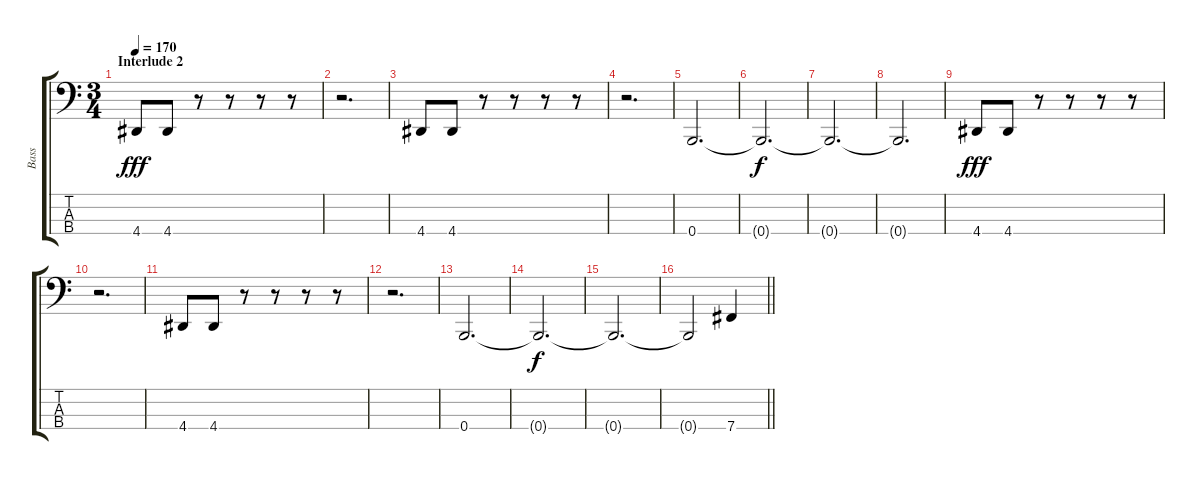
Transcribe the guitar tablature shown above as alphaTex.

\track ("Bass" "Bass") {instrument electricbassfinger}
\staff {score tabs}
\tuning (E2 B1 Gb1 B0) {hide}
\ts (3 4)
\section ("" "Interlude 2")
\tempo 170
\clef f4
\ks c
4.4.8{dy fff volume 16 instrument electricbassfinger} 4.4.8 r.8 r.8 r.8 r.8 |
r.2{d} |
4.4.8{volume 16 instrument electricbassfinger} 4.4.8 r.8 r.8 r.8 r.8 |
r.2{d} |
0.4.2{d} |
0.4{t}.2{d dy f} |
0.4{t}.2{d} |
0.4{t}.2{d} |
4.4.8{dy fff volume 16 instrument electricbassfinger} 4.4.8 r.8 r.8 r.8 r.8 |
r.2{d} |
4.4.8{volume 16 instrument electricbassfinger} 4.4.8 r.8 r.8 r.8 r.8 |
r.2{d} |
0.4.2{d} |
0.4{t}.2{d dy f} |
0.4{t}.2{d} |
\barLineRight lightlight
0.4{t}.2 7.4{ss}.4
